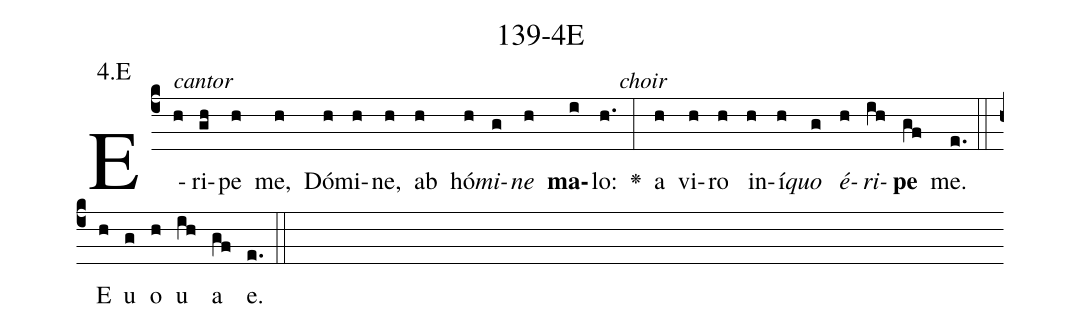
name: 139-4E;
annotation: 4.E;
%%
(c4)<alt>cantor</alt>E(h)ri(gh)pe(h) me,(h) Dó(h)mi(h)ne,(h) ab(h) hó(h)<i>mi</i>(g)<i>ne</i>(h) <b>ma</b>(i)lo:(h.) <alt>choir</alt><v>\greheightstar</v>(:) a(h) vi(h)ro(h) in(h)í(h)<i>quo</i>(g) <i>é</i>(h)<i>ri</i>(ih)<b>pe</b>(gf) me.(e.) (::) E(h) u(g) o(h) u(ih) a(gf) e.(e.) (::)
